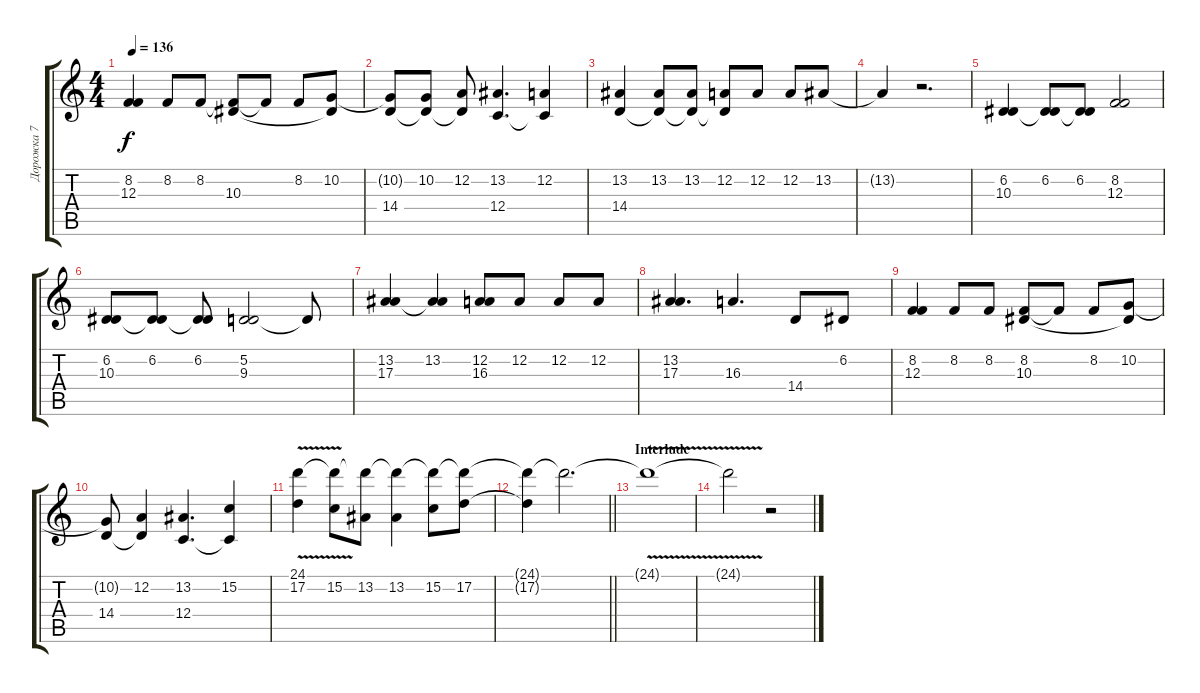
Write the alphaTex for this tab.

\track ("Дорожка 7" "Дорожка 7") {instrument cello}
\staff {score tabs}
\tuning (D4 A3 F3 C3 G2 D2) {hide}
\ts (4 4)
\tempo 136
\clef g2
\ks c
(8.2 12.3).4{dy f} 8.2.8 8.2.8 (8.2{t} 10.3).8 8.2{t}.8 8.2.8 (10.2 10.3{t}).8 |
(10.2{t} 14.4).8 (10.2 14.4{t}).8 (12.2 14.4{t}).8 (13.2 12.4).4{d} (12.2 12.4{t}).4 |
(13.2 14.4).4 (13.2 14.4{t}).8 (13.2 14.4{t}).8 (12.2 14.4{t}).8 12.2.8 12.2.8 13.2.8 |
13.2{t}.4 r.2{d} |
(6.2 10.3).4 (6.2 10.3{t}).8 (6.2 10.3{t}).8 (8.2 12.3).2 |
(6.2 10.3).8 (6.2 10.3{t}).8 (6.2 10.3{t}).8 (5.2 9.3).2 9.3{t}.8 |
(13.2 17.3).4 (13.2 17.3{t}).4 (12.2 16.3).8 12.2.8 12.2.8 12.2.8 |
(13.2 17.3).4{d} 16.3.4{d} 14.4.8 6.2.8 |
(8.2 12.3).4 8.2.8 8.2.8 (8.2 10.3).8 8.2{t}.8 8.2.8 (10.2 10.3{t}).8 |
(10.2{t} 14.4).8 (12.2 14.4{t}).4 (13.2 12.4).4{d} (15.2 12.4{t}).4 |
(24.1{v} 17.2).4 (24.1{t} 15.2).8 (24.1{t} 13.2).8 (24.1{t} 13.2).4 (24.1{t} 15.2).8 (24.1{t} 17.2).8 |
\barLineRight lightlight
(24.1{t} 17.2{t}).4 24.1{t}.2{d} |
\section ("" "Interlude")
24.1{v t}.1 |
24.1{t}.2 r.2
